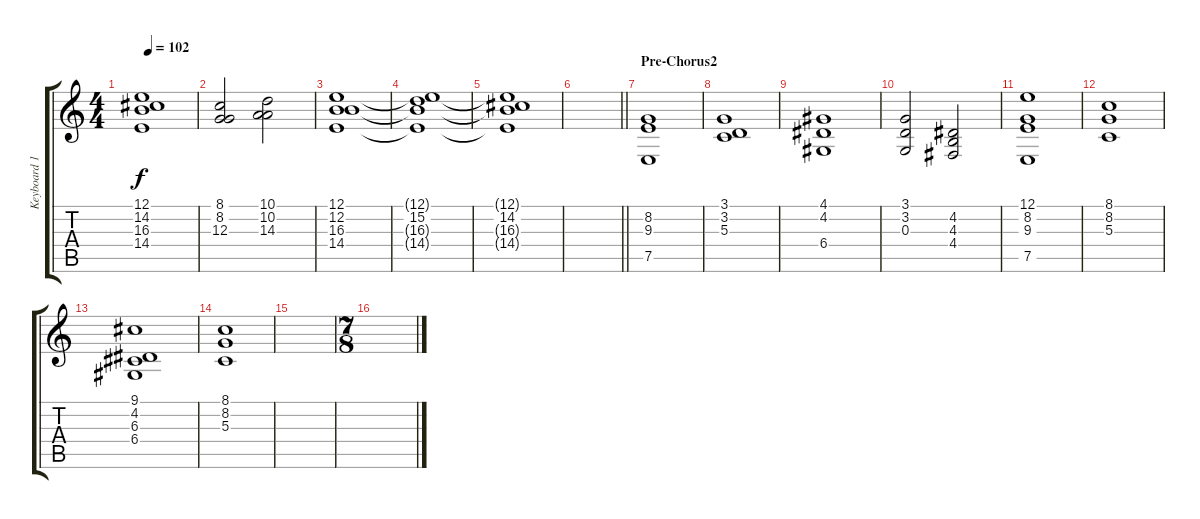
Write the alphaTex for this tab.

\track ("Keyboard 1" "Keyboard 1") {instrument lead2sawtooth}
\staff {score tabs}
\tuning (E4 B3 G3 D3 A2 E2) {hide}
\ts (4 4)
\tempo 102
\clef g2
\ks c
(12.1 14.2 16.3 14.4).1{dy f} |
(8.1 8.2 12.3).2 (10.1 10.2 14.3).2 |
(12.1 12.2 16.3 14.4).1{volume 8 instrument stringensemble1} |
(12.1{t} 15.2 16.3{t} 14.4{t}).1 |
(12.1{t} 14.2 16.3{t} 14.4{t}).1 |
\barLineRight lightlight
|
\section ("" "Pre-Chorus2")
(8.2 9.3 7.5).1 |
(3.1 3.2 5.3).1 |
(4.1 4.2 6.4).1 |
(3.1 3.2 0.3).2 (4.2 4.3 4.4).2 |
(12.1 8.2 9.3 7.5).1 |
(8.1 8.2 5.3).1 |
(9.1 4.2 6.3 6.4).1 |
(8.1 8.2 5.3).1 |
|
\ts (7 8)
